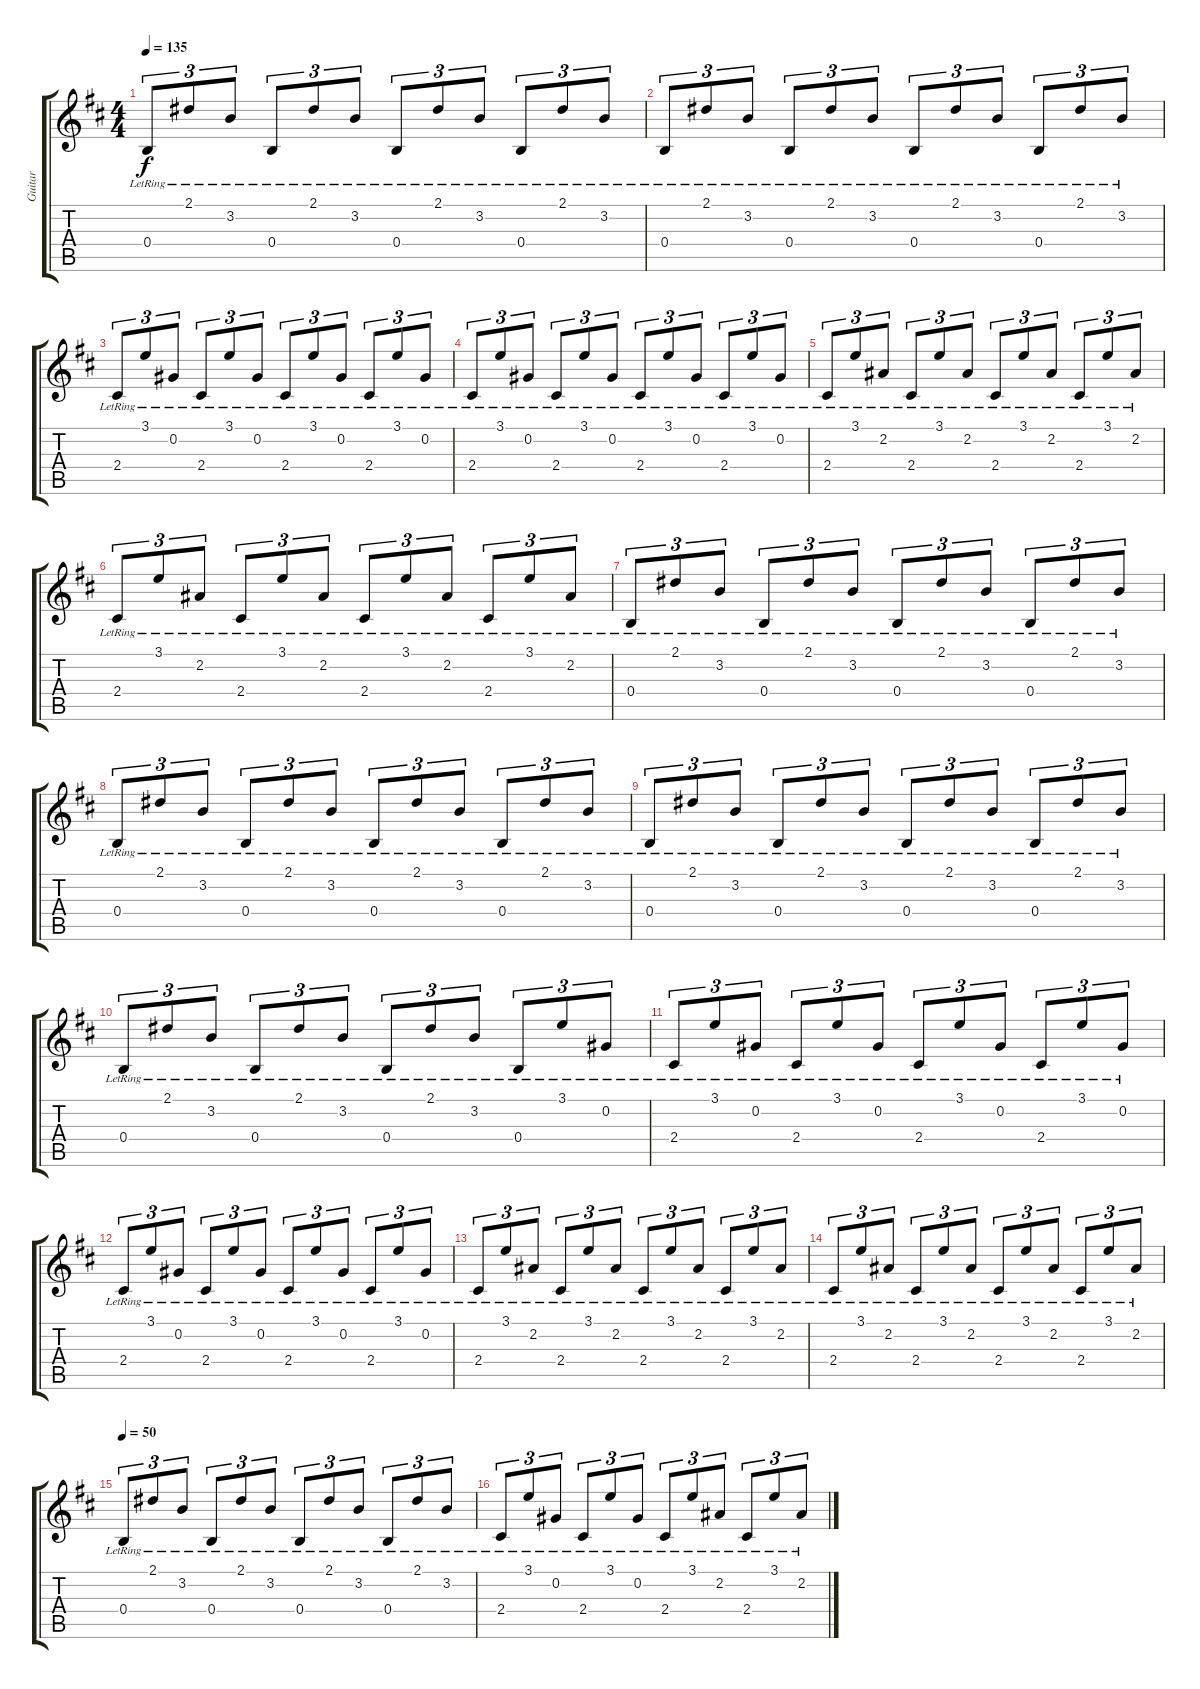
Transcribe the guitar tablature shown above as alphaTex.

\track ("Guitar" "Guitar") {instrument acousticguitarsteel}
\staff {score tabs}
\tuning (Db4 Ab3 E3 B2 Gb2 Db2) {hide}
\ts (4 4)
\tempo 135
\clef g2
\ks d
0.4{lr}.8{tu (3 2) dy f} 2.1{lr}.8{tu (3 2)} 3.2{lr}.8{tu (3 2)} 0.4{lr}.8{tu (3 2)} 2.1{lr}.8{tu (3 2)} 3.2{lr}.8{tu (3 2)} 0.4{lr}.8{tu (3 2)} 2.1{lr}.8{tu (3 2)} 3.2{lr}.8{tu (3 2)} 0.4{lr}.8{tu (3 2)} 2.1{lr}.8{tu (3 2)} 3.2{lr}.8{tu (3 2)} |
0.4{lr}.8{tu (3 2)} 2.1{lr}.8{tu (3 2)} 3.2{lr}.8{tu (3 2)} 0.4{lr}.8{tu (3 2)} 2.1{lr}.8{tu (3 2)} 3.2{lr}.8{tu (3 2)} 0.4{lr}.8{tu (3 2)} 2.1{lr}.8{tu (3 2)} 3.2{lr}.8{tu (3 2)} 0.4{lr}.8{tu (3 2)} 2.1{lr}.8{tu (3 2)} 3.2{lr}.8{tu (3 2)} |
2.4{lr}.8{tu (3 2)} 3.1{lr}.8{tu (3 2)} 0.2{lr}.8{tu (3 2)} 2.4{lr}.8{tu (3 2)} 3.1{lr}.8{tu (3 2)} 0.2{lr}.8{tu (3 2)} 2.4{lr}.8{tu (3 2)} 3.1{lr}.8{tu (3 2)} 0.2{lr}.8{tu (3 2)} 2.4{lr}.8{tu (3 2)} 3.1{lr}.8{tu (3 2)} 0.2{lr}.8{tu (3 2)} |
2.4{lr}.8{tu (3 2)} 3.1{lr}.8{tu (3 2)} 0.2{lr}.8{tu (3 2)} 2.4{lr}.8{tu (3 2)} 3.1{lr}.8{tu (3 2)} 0.2{lr}.8{tu (3 2)} 2.4{lr}.8{tu (3 2)} 3.1{lr}.8{tu (3 2)} 0.2{lr}.8{tu (3 2)} 2.4{lr}.8{tu (3 2)} 3.1{lr}.8{tu (3 2)} 0.2{lr}.8{tu (3 2)} |
2.4{lr}.8{tu (3 2)} 3.1{lr}.8{tu (3 2)} 2.2{lr}.8{tu (3 2)} 2.4{lr}.8{tu (3 2)} 3.1{lr}.8{tu (3 2)} 2.2{lr}.8{tu (3 2)} 2.4{lr}.8{tu (3 2)} 3.1{lr}.8{tu (3 2)} 2.2{lr}.8{tu (3 2)} 2.4{lr}.8{tu (3 2)} 3.1{lr}.8{tu (3 2)} 2.2{lr}.8{tu (3 2)} |
2.4{lr}.8{tu (3 2)} 3.1{lr}.8{tu (3 2)} 2.2{lr}.8{tu (3 2)} 2.4{lr}.8{tu (3 2)} 3.1{lr}.8{tu (3 2)} 2.2{lr}.8{tu (3 2)} 2.4{lr}.8{tu (3 2)} 3.1{lr}.8{tu (3 2)} 2.2{lr}.8{tu (3 2)} 2.4{lr}.8{tu (3 2)} 3.1{lr}.8{tu (3 2)} 2.2{lr}.8{tu (3 2)} |
0.4{lr}.8{tu (3 2)} 2.1{lr}.8{tu (3 2)} 3.2{lr}.8{tu (3 2)} 0.4{lr}.8{tu (3 2)} 2.1{lr}.8{tu (3 2)} 3.2{lr}.8{tu (3 2)} 0.4{lr}.8{tu (3 2)} 2.1{lr}.8{tu (3 2)} 3.2{lr}.8{tu (3 2)} 0.4{lr}.8{tu (3 2)} 2.1{lr}.8{tu (3 2)} 3.2{lr}.8{tu (3 2)} |
0.4{lr}.8{tu (3 2)} 2.1{lr}.8{tu (3 2)} 3.2{lr}.8{tu (3 2)} 0.4{lr}.8{tu (3 2)} 2.1{lr}.8{tu (3 2)} 3.2{lr}.8{tu (3 2)} 0.4{lr}.8{tu (3 2)} 2.1{lr}.8{tu (3 2)} 3.2{lr}.8{tu (3 2)} 0.4{lr}.8{tu (3 2)} 2.1{lr}.8{tu (3 2)} 3.2{lr}.8{tu (3 2)} |
0.4{lr}.8{tu (3 2)} 2.1{lr}.8{tu (3 2)} 3.2{lr}.8{tu (3 2)} 0.4{lr}.8{tu (3 2)} 2.1{lr}.8{tu (3 2)} 3.2{lr}.8{tu (3 2)} 0.4{lr}.8{tu (3 2)} 2.1{lr}.8{tu (3 2)} 3.2{lr}.8{tu (3 2)} 0.4{lr}.8{tu (3 2)} 2.1{lr}.8{tu (3 2)} 3.2{lr}.8{tu (3 2)} |
0.4{lr}.8{tu (3 2)} 2.1{lr}.8{tu (3 2)} 3.2{lr}.8{tu (3 2)} 0.4{lr}.8{tu (3 2)} 2.1{lr}.8{tu (3 2)} 3.2{lr}.8{tu (3 2)} 0.4{lr}.8{tu (3 2)} 2.1{lr}.8{tu (3 2)} 3.2{lr}.8{tu (3 2)} 0.4{lr}.8{tu (3 2)} 3.1{lr}.8{tu (3 2)} 0.2{lr}.8{tu (3 2)} |
2.4{lr}.8{tu (3 2)} 3.1{lr}.8{tu (3 2)} 0.2{lr}.8{tu (3 2)} 2.4{lr}.8{tu (3 2)} 3.1{lr}.8{tu (3 2)} 0.2{lr}.8{tu (3 2)} 2.4{lr}.8{tu (3 2)} 3.1{lr}.8{tu (3 2)} 0.2{lr}.8{tu (3 2)} 2.4{lr}.8{tu (3 2)} 3.1{lr}.8{tu (3 2)} 0.2{lr}.8{tu (3 2)} |
2.4{lr}.8{tu (3 2)} 3.1{lr}.8{tu (3 2)} 0.2{lr}.8{tu (3 2)} 2.4{lr}.8{tu (3 2)} 3.1{lr}.8{tu (3 2)} 0.2{lr}.8{tu (3 2)} 2.4{lr}.8{tu (3 2)} 3.1{lr}.8{tu (3 2)} 0.2{lr}.8{tu (3 2)} 2.4{lr}.8{tu (3 2)} 3.1{lr}.8{tu (3 2)} 0.2{lr}.8{tu (3 2)} |
2.4{lr}.8{tu (3 2)} 3.1{lr}.8{tu (3 2)} 2.2{lr}.8{tu (3 2)} 2.4{lr}.8{tu (3 2)} 3.1{lr}.8{tu (3 2)} 2.2{lr}.8{tu (3 2)} 2.4{lr}.8{tu (3 2)} 3.1{lr}.8{tu (3 2)} 2.2{lr}.8{tu (3 2)} 2.4{lr}.8{tu (3 2)} 3.1{lr}.8{tu (3 2)} 2.2{lr}.8{tu (3 2)} |
2.4{lr}.8{tu (3 2)} 3.1{lr}.8{tu (3 2)} 2.2{lr}.8{tu (3 2)} 2.4{lr}.8{tu (3 2)} 3.1{lr}.8{tu (3 2)} 2.2{lr}.8{tu (3 2)} 2.4{lr}.8{tu (3 2)} 3.1{lr}.8{tu (3 2)} 2.2{lr}.8{tu (3 2)} 2.4{lr}.8{tu (3 2)} 3.1{lr}.8{tu (3 2)} 2.2{lr}.8{tu (3 2)} |
\tempo 65
\tempo 50
0.4{lr}.8{tu (3 2) volume 10} 2.1{lr}.8{tu (3 2)} 3.2{lr}.8{tu (3 2)} 0.4{lr}.8{tu (3 2)} 2.1{lr}.8{tu (3 2)} 3.2{lr}.8{tu (3 2)} 0.4{lr}.8{tu (3 2)} 2.1{lr}.8{tu (3 2)} 3.2{lr}.8{tu (3 2)} 0.4{lr}.8{tu (3 2)} 2.1{lr}.8{tu (3 2)} 3.2{lr}.8{tu (3 2)} |
2.4{lr}.8{tu (3 2)} 3.1{lr}.8{tu (3 2)} 0.2{lr}.8{tu (3 2)} 2.4{lr}.8{tu (3 2)} 3.1{lr}.8{tu (3 2)} 0.2{lr}.8{tu (3 2)} 2.4{lr}.8{tu (3 2)} 3.1{lr}.8{tu (3 2)} 2.2{lr}.8{tu (3 2)} 2.4{lr}.8{tu (3 2)} 3.1{lr}.8{tu (3 2)} 2.2{lr}.8{tu (3 2)}
